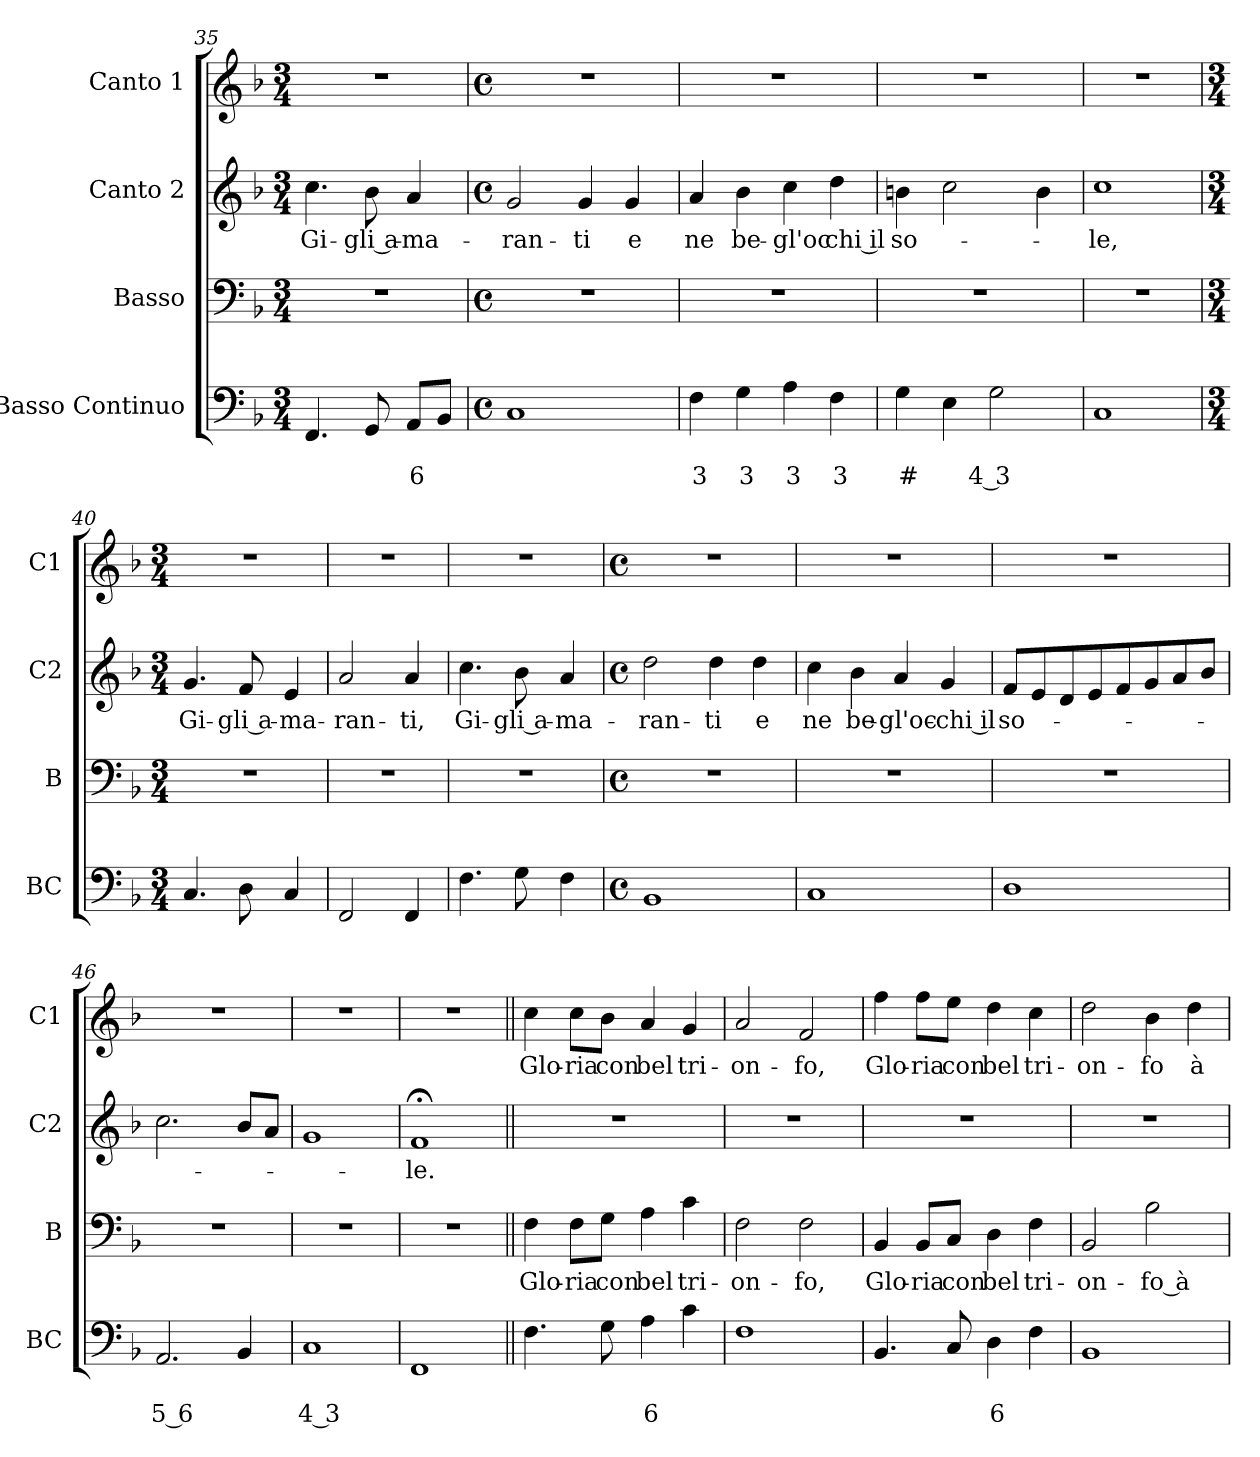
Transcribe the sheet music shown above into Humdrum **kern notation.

**kern	**text	**text	**kern	**text	**kern	**text	**kern	**text
*part4	*part4	*part4	*part3	*part3	*part2	*part2	*part1	*part1
*staff4	*staff4	*staff4	*staff3	*staff3	*staff2	*staff2	*staff1	*staff1
*I"Basso Continuo	*	*	*I"Basso	*	*I"Canto 2	*	*I"Canto 1	*
*I'BC	*	*	*I'B	*	*I'C2	*	*I'C1	*
*clefF4	*	*	*clefF4	*	*clefG2	*	*clefG2	*
*k[b-]	*	*	*k[b-]	*	*k[b-]	*	*k[b-]	*
*F:	*	*	*F:	*	*F:	*	*F:	*
*M3/4	*	*	*M3/4	*	*M3/4	*	*M3/4	*
=35	=35	=35	=35	=35	=35	=35	=35	=35
!	!	!	!	!	!	!LO:LY:b	!	!
4.FF/	.	.	2.r	.	4.cc\	Gi-	2.r	.
!	!	!	!	!	!	!LO:LY:b	!	!
8GG/	.	.	.	.	8b-\	-gli a-	.	.
!	!	!LO:LY:b	!	!	!	!LO:LY:b	!	!
8AA/L	.	6	.	.	4a/	-ma-	.	.
8BB-/J	.	.	.	.	.	.	.	.
=36	=36	=36	=36	=36	=36	=36	=36	=36
*M4/4	*	*	*M4/4	*	*M4/4	*	*M4/4	*
*met(c)	*	*	*met(c)	*	*met(c)	*	*met(c)	*
!	!	!	!	!	!	!LO:LY:b	!	!
1C	.	.	1r	.	2g/	-ran-	1r	.
!	!	!	!	!	!	!LO:LY:b	!	!
.	.	.	.	.	4g/	-ti	.	.
!	!	!	!	!	!	!LO:LY:b	!	!
.	.	.	.	.	4g/	e	.	.
=37	=37	=37	=37	=37	=37	=37	=37	=37
!	!	!LO:LY:b	!	!	!	!LO:LY:b	!	!
4F\	.	3	1r	.	4a/	ne	1r	.
!	!	!LO:LY:b	!	!	!	!LO:LY:b	!	!
4G\	.	3	.	.	4b-\	be-	.	.
!	!	!LO:LY:b	!	!	!	!LO:LY:b	!	!
4A\	.	3	.	.	4cc\	-gl'oc-	.	.
!	!	!LO:LY:b	!	!	!	!LO:LY:b	!	!
4F\	.	3	.	.	4dd\	-chi il	.	.
=38	=38	=38	=38	=38	=38	=38	=38	=38
!	!	!LO:LY:b	!	!	!	!LO:LY:b	!	!
4G\	.	#	1r	.	4bn\	so-	1r	.
4E\	.	.	.	.	2cc\	.	.	.
!	!	!LO:LY:b	!	!	!	!	!	!
2G\	.	4 3	.	.	.	.	.	.
.	.	.	.	.	4b\	.	.	.
=39	=39	=39	=39	=39	=39	=39	=39	=39
!	!	!	!	!	!	!LO:LY:b	!	!
1C	.	.	1r	.	1cc	-le,	1r	.
=40	=40	=40	=40	=40	=40	=40	=40	=40
*M3/4	*	*	*M3/4	*	*M3/4	*	*M3/4	*
!	!	!	!	!	!	!LO:LY:b	!	!
4.C/	.	.	2.r	.	4.g/	Gi-	2.r	.
!	!	!	!	!	!	!LO:LY:b	!	!
8D\	.	.	.	.	8f/	-gli a-	.	.
!	!	!	!	!	!	!LO:LY:b	!	!
4C/	.	.	.	.	4e/	-ma-	.	.
!!LO:LB:g=z
=41	=41	=41	=41	=41	=41	=41	=41	=41
!	!	!	!	!	!	!LO:LY:b	!	!
2FF/	.	.	2.r	.	2a/	-ran-	2.r	.
!	!	!	!	!	!	!LO:LY:b	!	!
4FF/	.	.	.	.	4a/	-ti,	.	.
=42	=42	=42	=42	=42	=42	=42	=42	=42
!	!	!	!	!	!	!LO:LY:b	!	!
4.F\	.	.	2.r	.	4.cc\	Gi-	2.r	.
!	!	!	!	!	!	!LO:LY:b	!	!
8G\	.	.	.	.	8b-\	-gli a-	.	.
!	!	!	!	!	!	!LO:LY:b	!	!
4F\	.	.	.	.	4a/	-ma-	.	.
=43	=43	=43	=43	=43	=43	=43	=43	=43
*M4/4	*	*	*M4/4	*	*M4/4	*	*M4/4	*
*met(c)	*	*	*met(c)	*	*met(c)	*	*met(c)	*
!	!	!	!	!	!	!LO:LY:b	!	!
1BB-	.	.	1r	.	2dd\	-ran-	1r	.
!	!	!	!	!	!	!LO:LY:b	!	!
.	.	.	.	.	4dd\	-ti	.	.
!	!	!	!	!	!	!LO:LY:b	!	!
.	.	.	.	.	4dd\	e	.	.
=44	=44	=44	=44	=44	=44	=44	=44	=44
!	!	!	!	!	!	!LO:LY:b	!	!
1C	.	.	1r	.	4cc\	ne	1r	.
!	!	!	!	!	!	!LO:LY:b	!	!
.	.	.	.	.	4b-\	be-	.	.
!	!	!	!	!	!	!LO:LY:b	!	!
.	.	.	.	.	4a/	-gl'oc-	.	.
!	!	!	!	!	!	!LO:LY:b	!	!
.	.	.	.	.	4g/	-chi il	.	.
=45	=45	=45	=45	=45	=45	=45	=45	=45
!	!	!	!	!	!	!LO:LY:b	!	!
1D	.	.	1r	.	8f/L	so-	1r	.
.	.	.	.	.	8e/	.	.	.
.	.	.	.	.	8d/	.	.	.
.	.	.	.	.	8e/	.	.	.
.	.	.	.	.	8f/	.	.	.
.	.	.	.	.	8g/	.	.	.
.	.	.	.	.	8a/	.	.	.
.	.	.	.	.	8b-/J	.	.	.
=46	=46	=46	=46	=46	=46	=46	=46	=46
!	!	!LO:LY:b	!	!	!	!	!	!
2.AA/	.	5 6	1r	.	2.cc\	.	1r	.
4BB-/	.	.	.	.	8b-/L	.	.	.
.	.	.	.	.	8a/J	.	.	.
=47	=47	=47	=47	=47	=47	=47	=47	=47
!	!	!LO:LY:b	!	!	!	!	!	!
1C	.	4 3	1r	.	1g	.	1r	.
=48	=48	=48	=48	=48	=48	=48	=48	=48
!	!	!	!	!	!	!LO:LY:b	!	!
1FF	.	.	1r	.	1f;<	-le.	1r	.
!!LO:PB:g=z
=49||	=49||	=49||	=49||	=49||	=49||	=49||	=49||	=49||
!	!	!	!	!LO:LY:b	!	!	!	!LO:LY:b
4.F\	.	.	4F\	Glo-	1r	.	4cc\	Glo-
!	!	!	!	!LO:LY:b	!	!	!	!LO:LY:b
.	.	.	8F\L	-ria	.	.	8cc\L	-ria
!	!	!	!	!LO:LY:b	!	!	!	!LO:LY:b
8G\	.	.	8G\J	con	.	.	8b-\J	con
!	!	!LO:LY:b	!	!LO:LY:b	!	!	!	!LO:LY:b
4A\	.	6	4A\	bel	.	.	4a/	bel
!	!	!	!	!LO:LY:b	!	!	!	!LO:LY:b
4c\	.	.	4c\	tri-	.	.	4g/	tri-
=50	=50	=50	=50	=50	=50	=50	=50	=50
!	!	!	!	!LO:LY:b	!	!	!	!LO:LY:b
1F	.	.	2F\	-on-	1r	.	2a/	-on-
!	!	!	!	!LO:LY:b	!	!	!	!LO:LY:b
.	.	.	2F\	-fo,	.	.	2f/	-fo,
=51	=51	=51	=51	=51	=51	=51	=51	=51
!	!	!	!	!LO:LY:b	!	!	!	!LO:LY:b
4.BB-/	.	.	4BB-/	Glo-	1r	.	4ff\	Glo-
!	!	!	!	!LO:LY:b	!	!	!	!LO:LY:b
.	.	.	8BB-/L	-ria	.	.	8ff\L	-ria
!	!	!	!	!LO:LY:b	!	!	!	!LO:LY:b
8C/	.	.	8C/J	con	.	.	8ee\J	con
!	!	!LO:LY:b	!	!LO:LY:b	!	!	!	!LO:LY:b
4D\	.	6	4D\	bel	.	.	4dd\	bel
!	!	!	!	!LO:LY:b	!	!	!	!LO:LY:b
4F\	.	.	4F\	tri-	.	.	4cc\	tri-
=52	=52	=52	=52	=52	=52	=52	=52	=52
!	!	!	!	!LO:LY:b	!	!	!	!LO:LY:b
1BB-	.	.	2BB-/	-on-	1r	.	2dd\	-on-
!	!	!	!	!LO:LY:b	!	!	!	!LO:LY:b
.	.	.	2B-\	-fo à	.	.	4b-\	-fo
!	!	!	!	!	!	!	!	!LO:LY:b
.	.	.	.	.	.	.	4dd\	à
=	=	=	=	=	=	=	=	=
*-	*-	*-	*-	*-	*-	*-	*-	*-
